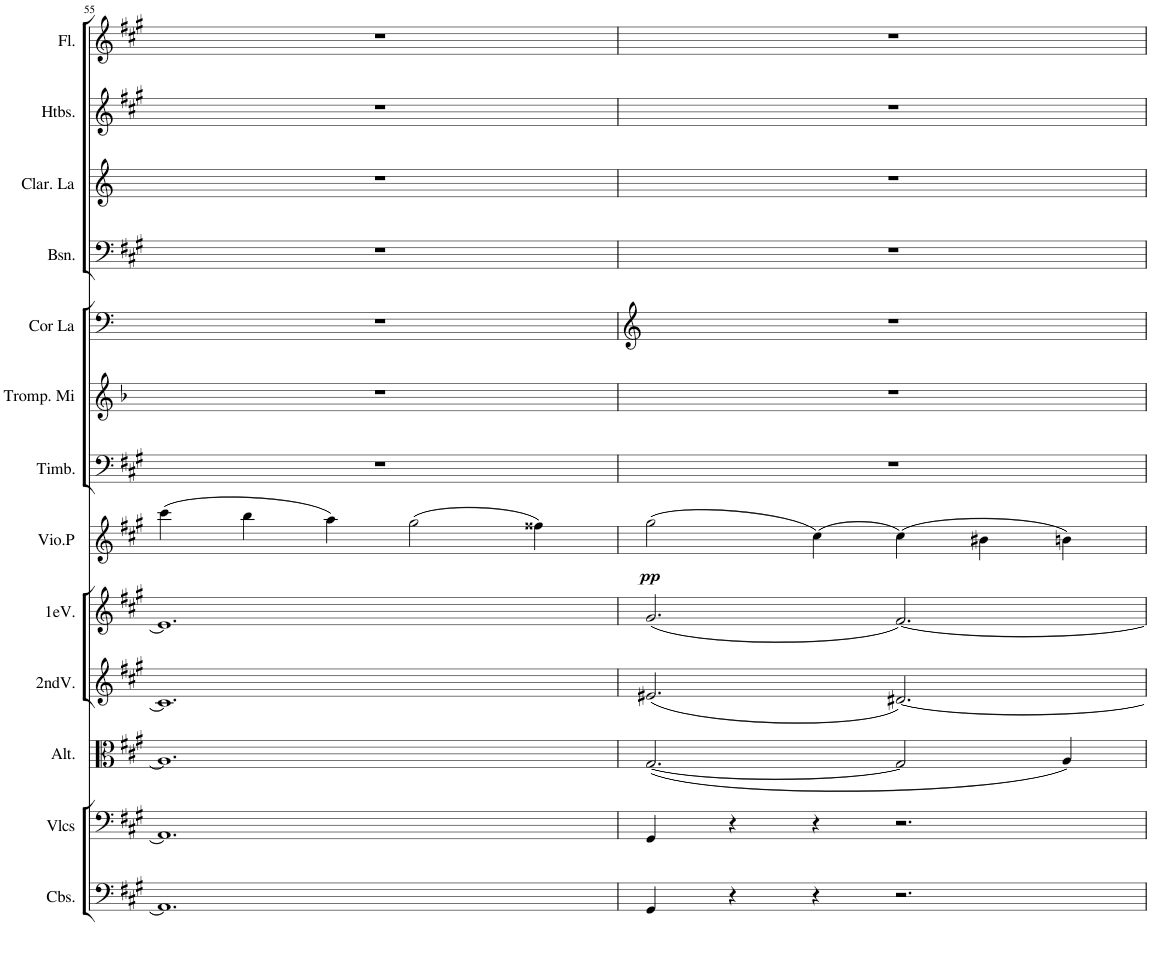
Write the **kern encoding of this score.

**kern	**kern	**kern	**kern	**kern	**kern	**dynam	**kern	**kern	**kern	**kern	**kern	**kern	**kern
*part13	*part12	*part11	*part10	*part9	*part8	*part8	*part7	*part6	*part5	*part4	*part3	*part2	*part1
*staff13	*staff12	*staff11	*staff10	*staff9	*staff8	*staff8	*staff7	*staff6	*staff5	*staff4	*staff3	*staff2	*staff1
*I"Contrebasses	*I"Violoncelles	*I"Altos	*I"2mesViolons	*I"1ers Violons	*I"Violon principal.	*	*I"Timbales	*I"Trompettes en Mi	*I"2 Cors en La	*I"2 Bassons	*I"2 Clarinettes en La	*I"2 Hautbois	*I"2 Flûtes
*I'Cbs.	*I'Vlcs	*I'Alt.	*	*I'1eV.	*I'Vio.P	*	*I'Timb.	*I'Tromp. Mi	*I'Cor La	*I'Bsn.	*I'Clar. La	*I'Htbs.	*I'Fl.
!!LO:PB:g=z
*clefF4	*clefF4	*clefC3	*clefG2	*clefG2	*clefG2	*	*clefF4	*clefG2	*clefF4	*clefF4	*clefG2	*clefG2	*clefG2
*Trd7c12	*	*	*	*	*	*	*	*Trd-2c-4	*Trd2c3	*	*Trd2c3	*	*
*k[f#c#g#]	*k[f#c#g#]	*k[f#c#g#]	*k[f#c#g#]	*k[f#c#g#]	*k[f#c#g#]	*	*k[f#c#g#]	*k[b-]	*k[]	*k[f#c#g#]	*k[]	*k[f#c#g#]	*k[f#c#g#]
*M6/4	*M6/4	*M6/4	*M6/4	*M6/4	*M6/4	*	*M6/4	*M6/4	*M6/4	*M6/4	*M6/4	*M6/4	*M6/4
=55	=55	=55	=55	=55	=55	=55	=55	=55	=55	=55	=55	=55	=55
1.AA]	1.AA]	1.A]	1.c#]	1.e]	(4ccc#\	.	1.r	1.r	1.r	1.r	1.r	1.r	1.r
.	.	.	.	.	4bb\	.	.	.	.	.	.	.	.
.	.	.	.	.	4aa\)	.	.	.	.	.	.	.	.
.	.	.	.	.	(2gg#\	.	.	.	.	.	.	.	.
.	.	.	.	.	4ff##X\)	.	.	.	.	.	.	.	.
=56	=56	=56	=56	=56	=56	=56	=56	=56	=56	=56	=56	=56	=56
!	!	!	!	!	!	!LO:DY:b	!	!	!	!	!	!	!
4GG#/	4GG#/	([2.G#/	(2.e#X/	(2.g#/	(2gg#\	pp	1.r	1.r	1.r	1.r	1.r	1.r	1.r
4r	4r	.	.	.	.	.	.	.	.	.	.	.	.
4r	4r	.	.	.	(4cc#\)	.	.	.	.	.	.	.	.
2.r	2.r	2G#/]	[2.d#X/)	[2.f#/)	(4cc#\)	.	.	.	.	.	.	.	.
.	.	.	.	.	4b#X\	.	.	.	.	.	.	.	.
.	.	4A/)	.	.	4bn\)	.	.	.	.	.	.	.	.
=	=	=	=	=	=	=	=	=	=	=	=	=	=
*-	*-	*-	*-	*-	*-	*-	*-	*-	*-	*-	*-	*-	*-
